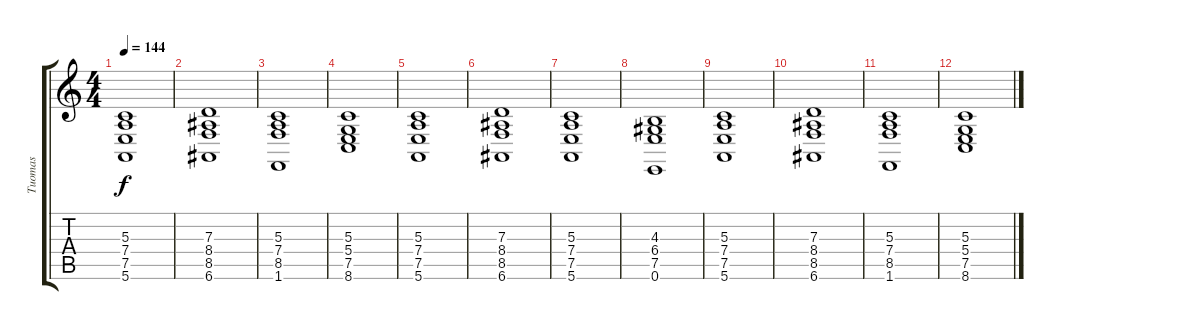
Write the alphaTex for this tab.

\track ("Tuomas" "Tuomas") {instrument stringensemble1}
\staff {score tabs}
\tuning (E4 B3 G3 D3 A2 E2) {hide}
\ts (4 4)
\tempo 144
\clef g2
\ks c
(5.3 7.4 7.5 5.6).1{dy f instrument pad2warm} |
(7.3 8.4 8.5 6.6).1 |
(5.3 7.4 8.5 1.6).1 |
(5.3 5.4 7.5 8.6).1 |
(5.3 7.4 7.5 5.6).1{instrument pad2warm} |
(7.3 8.4 8.5 6.6).1 |
(5.3 7.4 7.5 5.6).1{instrument pad2warm} |
(4.3 6.4 7.5 0.6).1 |
(5.3 7.4 7.5 5.6).1{instrument pad2warm} |
(7.3 8.4 8.5 6.6).1 |
(5.3 7.4 8.5 1.6).1 |
(5.3 5.4 7.5 8.6).1
